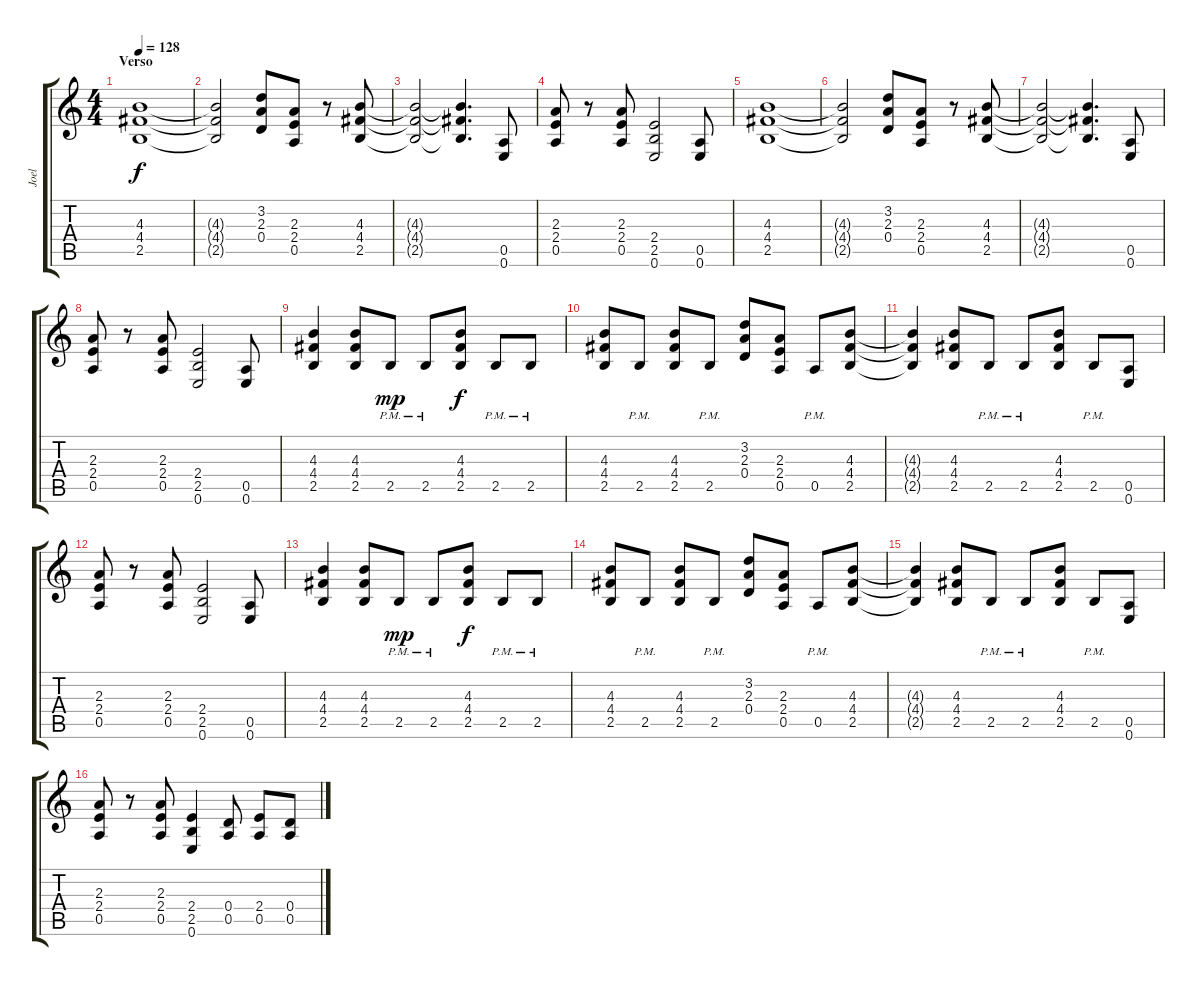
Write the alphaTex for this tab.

\track ("Joel" "Joel") {instrument overdrivenguitar}
\staff {score tabs}
\tuning (E4 B3 G3 D3 A2 E2) {hide}
\ts (4 4)
\section ("" "Verso")
\tempo 128
\clef g2
\ks c
(4.3 4.4 2.5).1{dy f} |
(4.3{t} 4.4{t} 2.5{t}).2 (3.2 2.3 0.4).8 (2.3 2.4 0.5).8 r.8 (4.3 4.4 2.5).8 |
(4.3{t} 4.4{t} 2.5{t}).2 (4.3{t} 4.4{t} 2.5{t}).4{d} (0.5 0.6).8 |
(2.3 2.4 0.5).8 r.8 (2.3 2.4 0.5).8 (2.4 2.5 0.6).2 (0.5 0.6).8 |
(4.3 4.4 2.5).1 |
(4.3{t} 4.4{t} 2.5{t}).2 (3.2 2.3 0.4).8 (2.3 2.4 0.5).8 r.8 (4.3 4.4 2.5).8 |
(4.3{t} 4.4{t} 2.5{t}).2 (4.3{t} 4.4{t} 2.5{t}).4{d} (0.5 0.6).8 |
(2.3 2.4 0.5).8 r.8 (2.3 2.4 0.5).8 (2.4 2.5 0.6).2 (0.5 0.6).8 |
(4.3 4.4 2.5).4 (4.3 4.4 2.5).8 2.5{pm}.8{dy mp} 2.5{pm}.8 (4.3 4.4 2.5).8{dy f} 2.5{pm}.8 2.5{pm}.8 |
(4.3 4.4 2.5).8 2.5{pm}.8 (4.3 4.4 2.5).8 2.5{pm}.8 (3.2 2.3 0.4).8 (2.3 2.4 0.5).8 0.5{pm}.8 (4.3 4.4 2.5).8 |
(4.3{t} 4.4{t} 2.5{t}).4 (4.3 4.4 2.5).8 2.5{pm}.8 2.5{pm}.8 (4.3 4.4 2.5).8 2.5{pm}.8 (0.5 0.6).8 |
(2.3 2.4 0.5).8 r.8 (2.3 2.4 0.5).8 (2.4 2.5 0.6).2 (0.5 0.6).8 |
(4.3 4.4 2.5).4 (4.3 4.4 2.5).8 2.5{pm}.8{dy mp} 2.5{pm}.8 (4.3 4.4 2.5).8{dy f} 2.5{pm}.8 2.5{pm}.8 |
(4.3 4.4 2.5).8 2.5{pm}.8 (4.3 4.4 2.5).8 2.5{pm}.8 (3.2 2.3 0.4).8 (2.3 2.4 0.5).8 0.5{pm}.8 (4.3 4.4 2.5).8 |
(4.3{t} 4.4{t} 2.5{t}).4 (4.3 4.4 2.5).8 2.5{pm}.8 2.5{pm}.8 (4.3 4.4 2.5).8 2.5{pm}.8 (0.5 0.6).8 |
(2.3 2.4 0.5).8 r.8 (2.3 2.4 0.5).8 (2.4 2.5 0.6).4 (0.4 0.5).8 (2.4 0.5).8 (0.4 0.5).8
